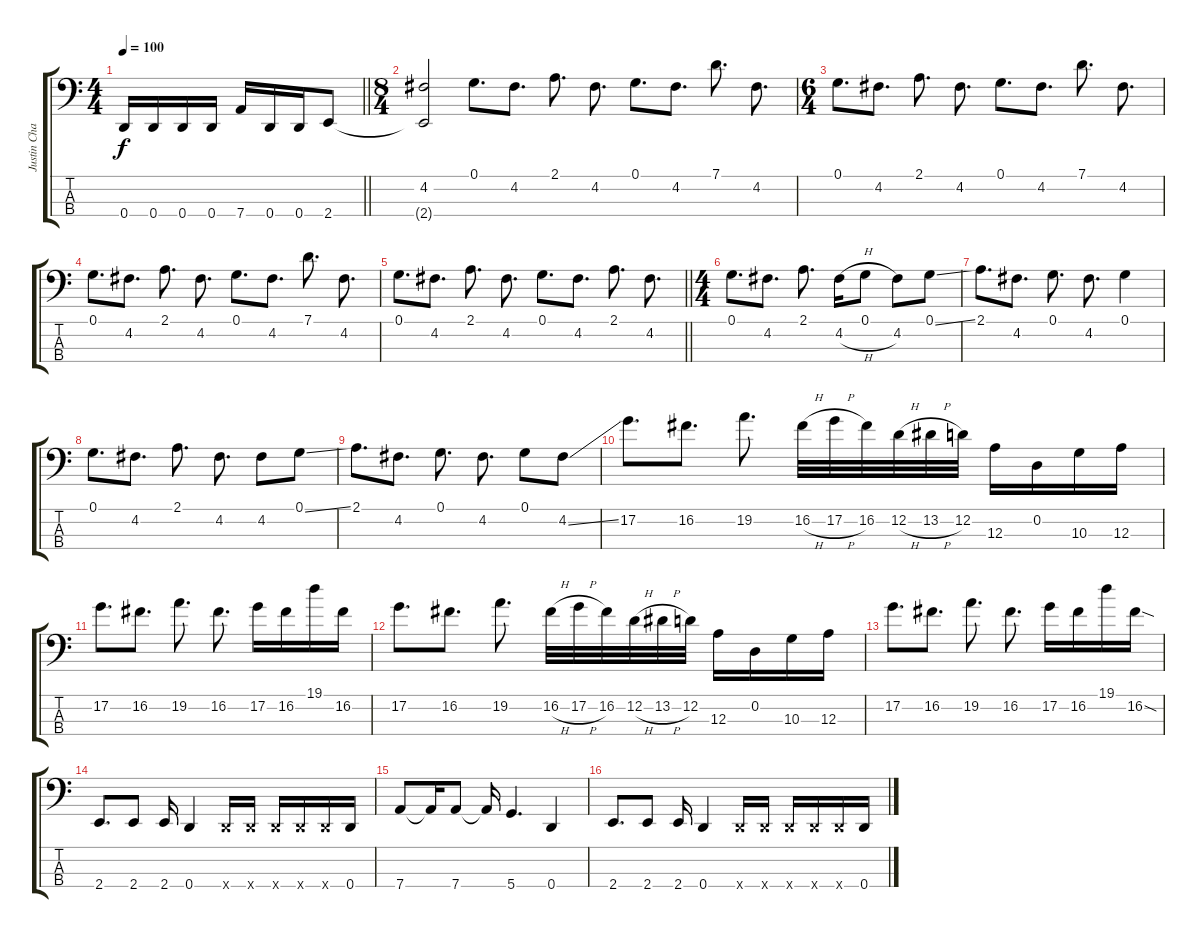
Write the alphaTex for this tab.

\track ("Justin Chacellor" "Justin Cha") {instrument electricbasspick}
\staff {score tabs}
\tuning (G2 D2 A1 D1) {hide}
\ts (4 4)
\tempo 100
\clef f4
\barLineRight lightlight
\ks c
0.4.16{dy f} 0.4.16 0.4.16 0.4.16 7.4.16 0.4.16 0.4.16 2.4.8 |
\ts (8 4)
(4.2{t} 2.4{t}).2 0.1.8{d} 4.2.8{d} 2.1.8{d} 4.2.8{d} 0.1.8{d} 4.2.8{d} 7.1.8{d} 4.2.8{d} |
\ts (6 4)
0.1.8{d} 4.2.8{d} 2.1.8{d} 4.2.8{d} 0.1.8{d} 4.2.8{d} 7.1.8{d} 4.2.8{d} |
0.1.8{d} 4.2.8{d} 2.1.8{d} 4.2.8{d} 0.1.8{d} 4.2.8{d} 7.1.8{d} 4.2.8{d} |
\barLineRight lightlight
0.1.8{d} 4.2.8{d} 2.1.8{d} 4.2.8{d} 0.1.8{d} 4.2.8{d} 2.1.8{d} 4.2.8{d} |
\ts (4 4)
0.1.8{d} 4.2.8{d} 2.1.8{d} 4.2{h}.16 0.1.8 4.2.8 0.1{ss}.8 |
2.1.8{d} 4.2.8{d} 0.1.8{d} 4.2.8{d} 0.1.4 |
0.1.8{d} 4.2.8{d} 2.1.8{d} 4.2.8{d} 4.2.8 0.1{ss}.8 |
2.1.8{d} 4.2.8{d} 0.1.8{d} 4.2.8{d} 0.1.8 4.2{ss}.8 |
17.2.8{d} 16.2.8{d} 19.2.8{d} 16.2{h}.32 17.2{h}.32 16.2.32 12.2{h}.32 13.2{h}.32 12.2.32 12.3.16 0.2.16 10.3.16 12.3.16 |
17.2.8{d} 16.2.8{d} 19.2.8{d} 16.2.8{d} 17.2.16 16.2.16 19.1.16 16.2.16 |
17.2.8{d} 16.2.8{d} 19.2.8{d} 16.2{h}.32 17.2{h}.32 16.2.32 12.2{h}.32 13.2{h}.32 12.2.32 12.3.16 0.2.16 10.3.16 12.3.16 |
17.2.8{d} 16.2.8{d} 19.2.8{d} 16.2.8{d} 17.2.16 16.2.16 19.1.16 16.2{sod}.16 |
2.4.8{d} 2.4.8 2.4.16 0.4.4 0.4{x}.16 0.4{x}.16 0.4{x}.16 0.4{x}.16 0.4{x}.16 0.4.16 |
7.4.8 7.4{t}.16 7.4.8 7.4{t}.16 5.4.4{d} 0.4.4 |
2.4.8{d} 2.4.8 2.4.16 0.4.4 0.4{x}.16 0.4{x}.16 0.4{x}.16 0.4{x}.16 0.4{x}.16 0.4.16
